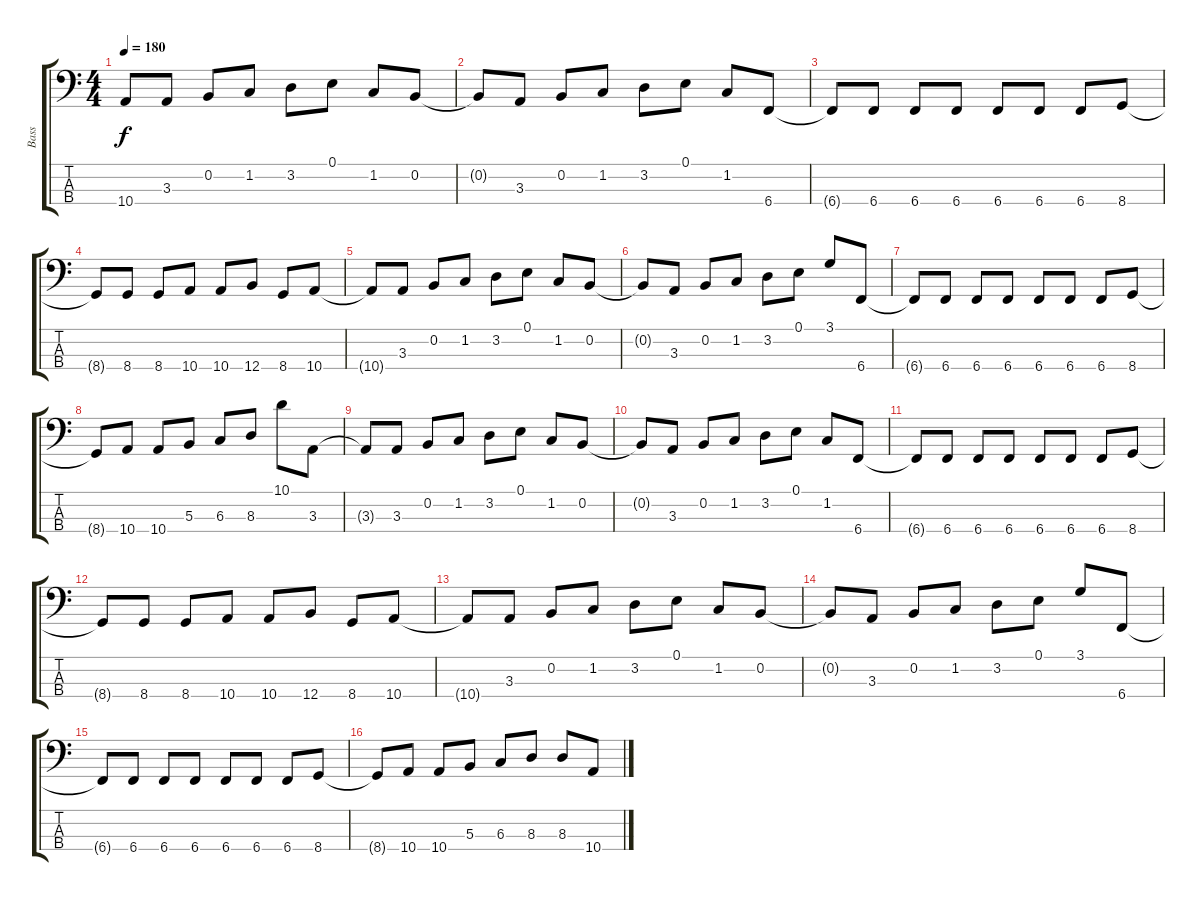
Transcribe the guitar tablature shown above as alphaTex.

\track ("Bass" "Bass") {instrument electricbasspick}
\staff {score tabs}
\tuning (E2 B1 Gb1 B0) {hide}
\ts (4 4)
\tempo 180
\clef f4
\ks c
10.4{t}.8{dy f} 3.3.8 0.2.8 1.2.8 3.2.8 0.1.8 1.2.8 0.2.8 |
0.2{t}.8 3.3.8 0.2.8 1.2.8 3.2.8 0.1.8 1.2.8 6.4.8 |
6.4{t}.8 6.4.8 6.4.8 6.4.8 6.4.8 6.4.8 6.4.8 8.4.8 |
8.4{t}.8 8.4.8 8.4.8 10.4.8 10.4.8 12.4.8 8.4.8 10.4.8 |
10.4{t}.8 3.3.8 0.2.8 1.2.8 3.2.8 0.1.8 1.2.8 0.2.8 |
0.2{t}.8 3.3.8 0.2.8 1.2.8 3.2.8 0.1.8 3.1.8 6.4.8 |
6.4{t}.8 6.4.8 6.4.8 6.4.8 6.4.8 6.4.8 6.4.8 8.4.8 |
8.4{t}.8 10.4.8 10.4.8 5.3.8 6.3.8 8.3.8 10.1.8 3.3.8 |
3.3{t}.8 3.3.8 0.2.8 1.2.8 3.2.8 0.1.8 1.2.8 0.2.8 |
0.2{t}.8 3.3.8 0.2.8 1.2.8 3.2.8 0.1.8 1.2.8 6.4.8 |
6.4{t}.8 6.4.8 6.4.8 6.4.8 6.4.8 6.4.8 6.4.8 8.4.8 |
8.4{t}.8 8.4.8 8.4.8 10.4.8 10.4.8 12.4.8 8.4.8 10.4.8 |
10.4{t}.8 3.3.8 0.2.8 1.2.8 3.2.8 0.1.8 1.2.8 0.2.8 |
0.2{t}.8 3.3.8 0.2.8 1.2.8 3.2.8 0.1.8 3.1.8 6.4.8 |
6.4{t}.8 6.4.8 6.4.8 6.4.8 6.4.8 6.4.8 6.4.8 8.4.8 |
8.4{t}.8 10.4.8 10.4.8 5.3.8 6.3.8 8.3.8 8.3.8 10.4.8
